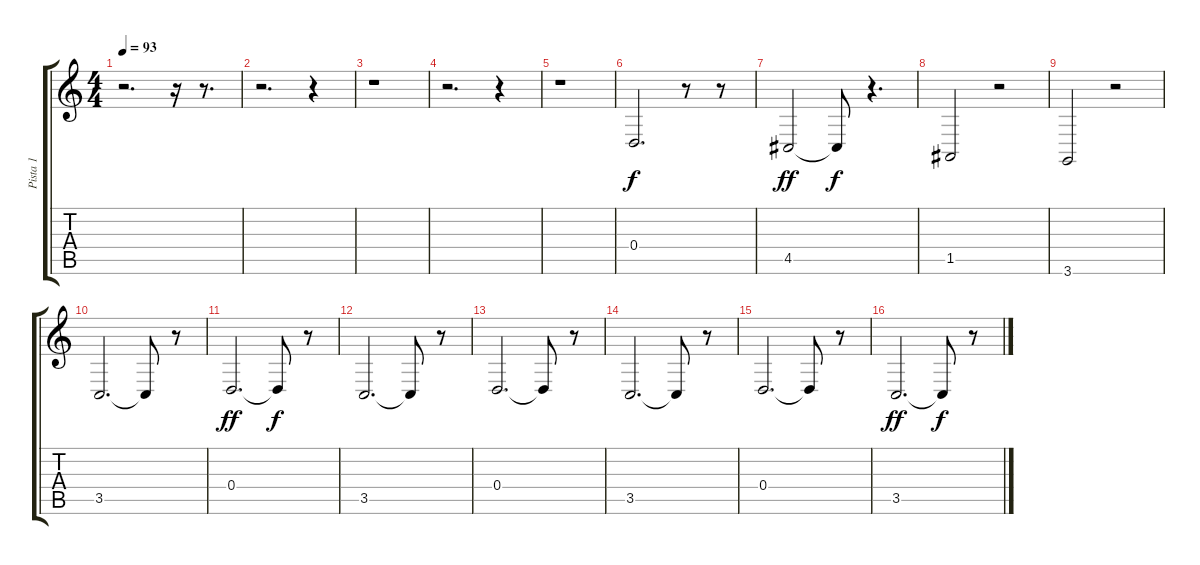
\track ("Pista 1" "Pista 1") {instrument brightacousticpiano}
\staff {score tabs}
\tuning (E4 B3 G3 D3 A2 E2) {hide}
\ts (4 4)
\tempo 93
\clef g2
\ks c
r.2{d dy f} r.16 r.8{d} |
r.2{d} r.4 |
r.1 |
r.2{d} r.4 |
r.1 |
0.4.2{d} r.8 r.8 |
4.5.2{dy ff} 4.5{t}.8{dy f} r.4{d} |
1.5.2 r.2 |
3.6.2 r.2 |
3.5.2{d} 3.5{t}.8 r.8 |
0.4.2{d dy ff} 0.4{t}.8{dy f} r.8 |
3.5.2{d} 3.5{t}.8 r.8 |
0.4.2{d} 0.4{t}.8 r.8 |
3.5.2{d} 3.5{t}.8 r.8 |
0.4.2{d} 0.4{t}.8 r.8 |
3.5.2{d dy ff} 3.5{t}.8{dy f} r.8
